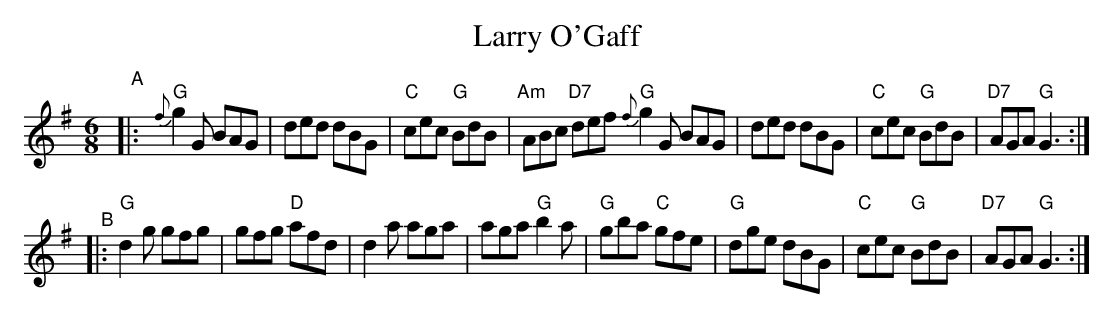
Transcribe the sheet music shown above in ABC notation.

X:1
T: Larry O'Gaff
M: 6/8
L: 1/8
K: G
"^A"|:\
"G"{f}g2G BAG | ded dBG | "C"cec "G"BdB | "Am"ABc "D7"def \
"G"{f}g2G BAG | ded dBG | "C"cec "G"BdB | "D7"AGA  "G"G3 :|
"^B"|:\
"G"d2g    gfg |    gfg "D"afd |    d2a    aga |     aga "G"b2a |\
"G"gba "C"gfe | "G"dge    dBG | "C"cec "G"BdB | "D7"AGA "G"G3 :|
